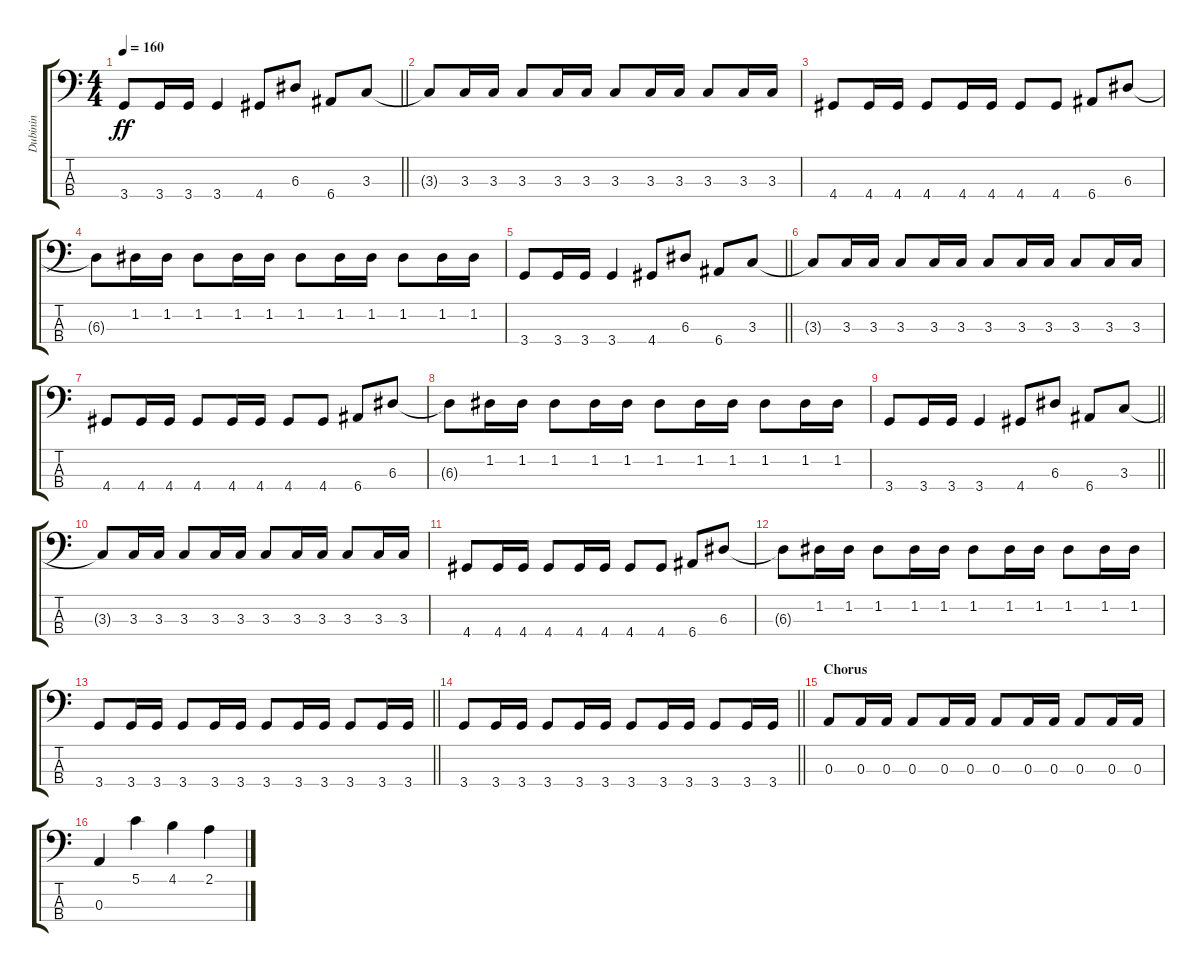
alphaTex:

\track ("Dubinin" "Dubinin") {instrument fretlessbass}
\staff {score tabs}
\tuning (G2 D2 A1 E1) {hide}
\ts (4 4)
\tempo 160
\clef f4
\barLineRight lightlight
\ks c
3.4.8{dy ff} 3.4.16 3.4.16 3.4.4 4.4.8 6.3.8 6.4.8 3.3.8 |
3.3{t}.8 3.3.16 3.3.16 3.3.8 3.3.16 3.3.16 3.3.8 3.3.16 3.3.16 3.3.8 3.3.16 3.3.16 |
4.4.8 4.4.16 4.4.16 4.4.8 4.4.16 4.4.16 4.4.8 4.4.8 6.4.8 6.3.8 |
6.3{t}.8 1.2.16 1.2.16 1.2.8 1.2.16 1.2.16 1.2.8 1.2.16 1.2.16 1.2.8 1.2.16 1.2.16 |
\barLineRight lightlight
3.4.8 3.4.16 3.4.16 3.4.4 4.4.8 6.3.8 6.4.8 3.3.8 |
3.3{t}.8 3.3.16 3.3.16 3.3.8 3.3.16 3.3.16 3.3.8 3.3.16 3.3.16 3.3.8 3.3.16 3.3.16 |
4.4.8 4.4.16 4.4.16 4.4.8 4.4.16 4.4.16 4.4.8 4.4.8 6.4.8 6.3.8 |
6.3{t}.8 1.2.16 1.2.16 1.2.8 1.2.16 1.2.16 1.2.8 1.2.16 1.2.16 1.2.8 1.2.16 1.2.16 |
\barLineRight lightlight
3.4.8 3.4.16 3.4.16 3.4.4 4.4.8 6.3.8 6.4.8 3.3.8 |
3.3{t}.8 3.3.16 3.3.16 3.3.8 3.3.16 3.3.16 3.3.8 3.3.16 3.3.16 3.3.8 3.3.16 3.3.16 |
4.4.8 4.4.16 4.4.16 4.4.8 4.4.16 4.4.16 4.4.8 4.4.8 6.4.8 6.3.8 |
6.3{t}.8 1.2.16 1.2.16 1.2.8 1.2.16 1.2.16 1.2.8 1.2.16 1.2.16 1.2.8 1.2.16 1.2.16 |
\barLineRight lightlight
3.4.8 3.4.16 3.4.16 3.4.8 3.4.16 3.4.16 3.4.8 3.4.16 3.4.16 3.4.8 3.4.16 3.4.16 |
\barLineRight lightlight
3.4.8 3.4.16 3.4.16 3.4.8 3.4.16 3.4.16 3.4.8 3.4.16 3.4.16 3.4.8 3.4.16 3.4.16 |
\section ("" "Chorus")
0.3.8 0.3.16 0.3.16 0.3.8 0.3.16 0.3.16 0.3.8 0.3.16 0.3.16 0.3.8 0.3.16 0.3.16 |
0.3.4 5.1.4 4.1.4 2.1.4
